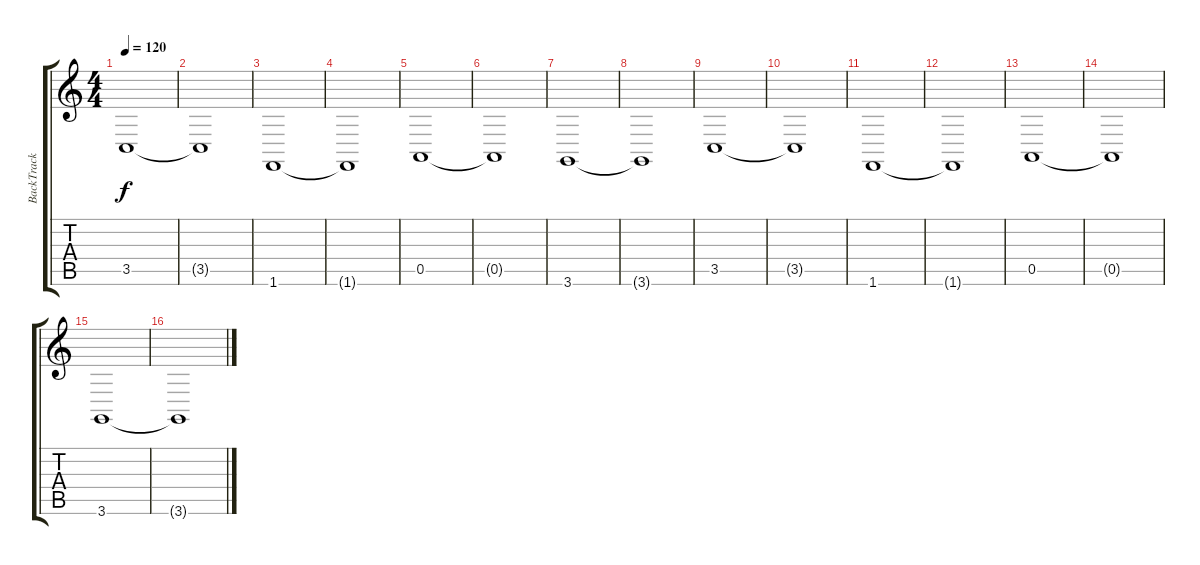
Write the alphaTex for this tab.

\track ("BackTrack" "BackTrack") {instrument pad6metallic}
\staff {score tabs}
\tuning (E4 B3 G3 D3 A2 E2) {hide}
\ts (4 4)
\tempo 120
\clef g2
\ks c
3.5.1{dy f} |
3.5{t}.1 |
1.6.1 |
1.6{t}.1 |
0.5.1 |
0.5{t}.1 |
3.6.1 |
3.6{t}.1 |
3.5.1 |
3.5{t}.1 |
1.6.1 |
1.6{t}.1 |
0.5.1 |
0.5{t}.1 |
3.6.1 |
3.6{t}.1
